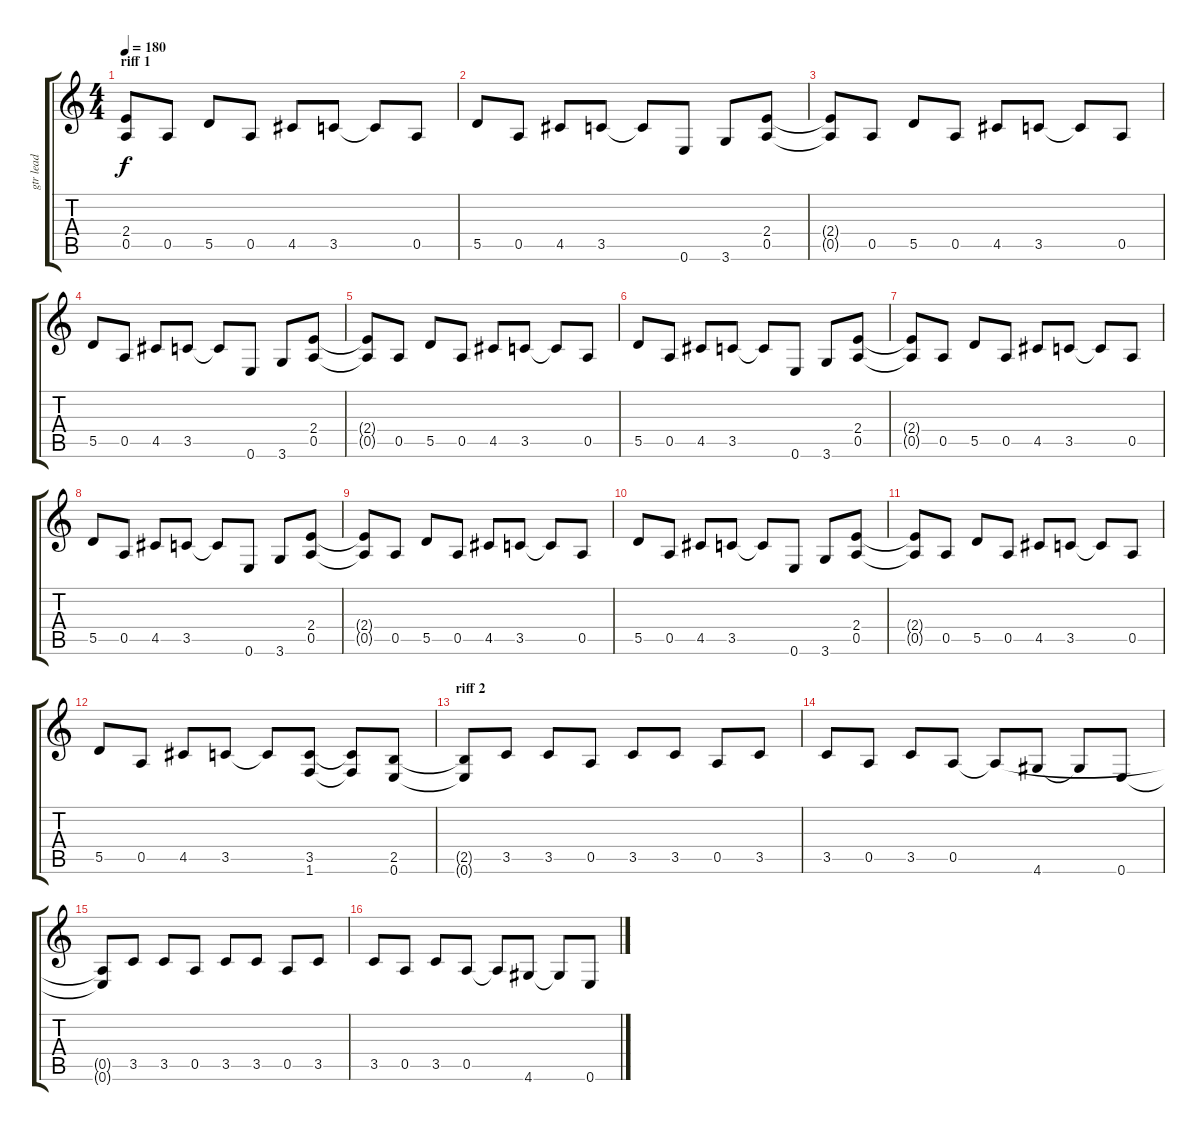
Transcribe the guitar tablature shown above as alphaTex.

\track ("gtr lead" "gtr lead") {instrument distortionguitar}
\staff {score tabs}
\tuning (E4 B3 G3 D3 A2 E2) {hide}
\ts (4 4)
\section ("" "riff 1")
\tempo 180
\clef g2
\ks c
(2.4{t} 0.5{t}).8{dy f} 0.5.8 5.5.8 0.5.8 4.5.8 3.5.8 3.5{t}.8 0.5.8 |
5.5.8 0.5.8 4.5.8 3.5.8 3.5{t}.8 0.6.8 3.6.8 (2.4 0.5).8 |
(2.4{t} 0.5{t}).8 0.5.8 5.5.8 0.5.8 4.5.8 3.5.8 3.5{t}.8 0.5.8 |
5.5.8 0.5.8 4.5.8 3.5.8 3.5{t}.8 0.6.8 3.6.8 (2.4 0.5).8 |
(2.4{t} 0.5{t}).8 0.5.8 5.5.8 0.5.8 4.5.8 3.5.8 3.5{t}.8 0.5.8 |
5.5.8 0.5.8 4.5.8 3.5.8 3.5{t}.8 0.6.8 3.6.8 (2.4 0.5).8 |
(2.4{t} 0.5{t}).8 0.5.8 5.5.8 0.5.8 4.5.8 3.5.8 3.5{t}.8 0.5.8 |
5.5.8 0.5.8 4.5.8 3.5.8 3.5{t}.8 0.6.8 3.6.8 (2.4 0.5).8 |
(2.4{t} 0.5{t}).8 0.5.8 5.5.8 0.5.8 4.5.8 3.5.8 3.5{t}.8 0.5.8 |
5.5.8 0.5.8 4.5.8 3.5.8 3.5{t}.8 0.6.8 3.6.8 (2.4 0.5).8 |
(2.4{t} 0.5{t}).8 0.5.8 5.5.8 0.5.8 4.5.8 3.5.8 3.5{t}.8 0.5.8 |
5.5.8 0.5.8 4.5.8 3.5.8 3.5{t}.8 (3.5 1.6).8 (3.5{t} 1.6{t}).8 (2.5 0.6).8 |
\section ("" "riff 2")
(2.5{t} 0.6{t}).8 3.5.8 3.5.8 0.5.8 3.5.8 3.5.8 0.5.8 3.5.8 |
3.5.8 0.5.8 3.5.8 0.5.8 0.5{t}.8 4.6.8 4.6{t}.8 0.6.8 |
(0.5{t} 0.6{t}).8 3.5.8 3.5.8 0.5.8 3.5.8 3.5.8 0.5.8 3.5.8 |
3.5.8 0.5.8 3.5.8 0.5.8 0.5{t}.8 4.6.8 4.6{t}.8 0.6.8
